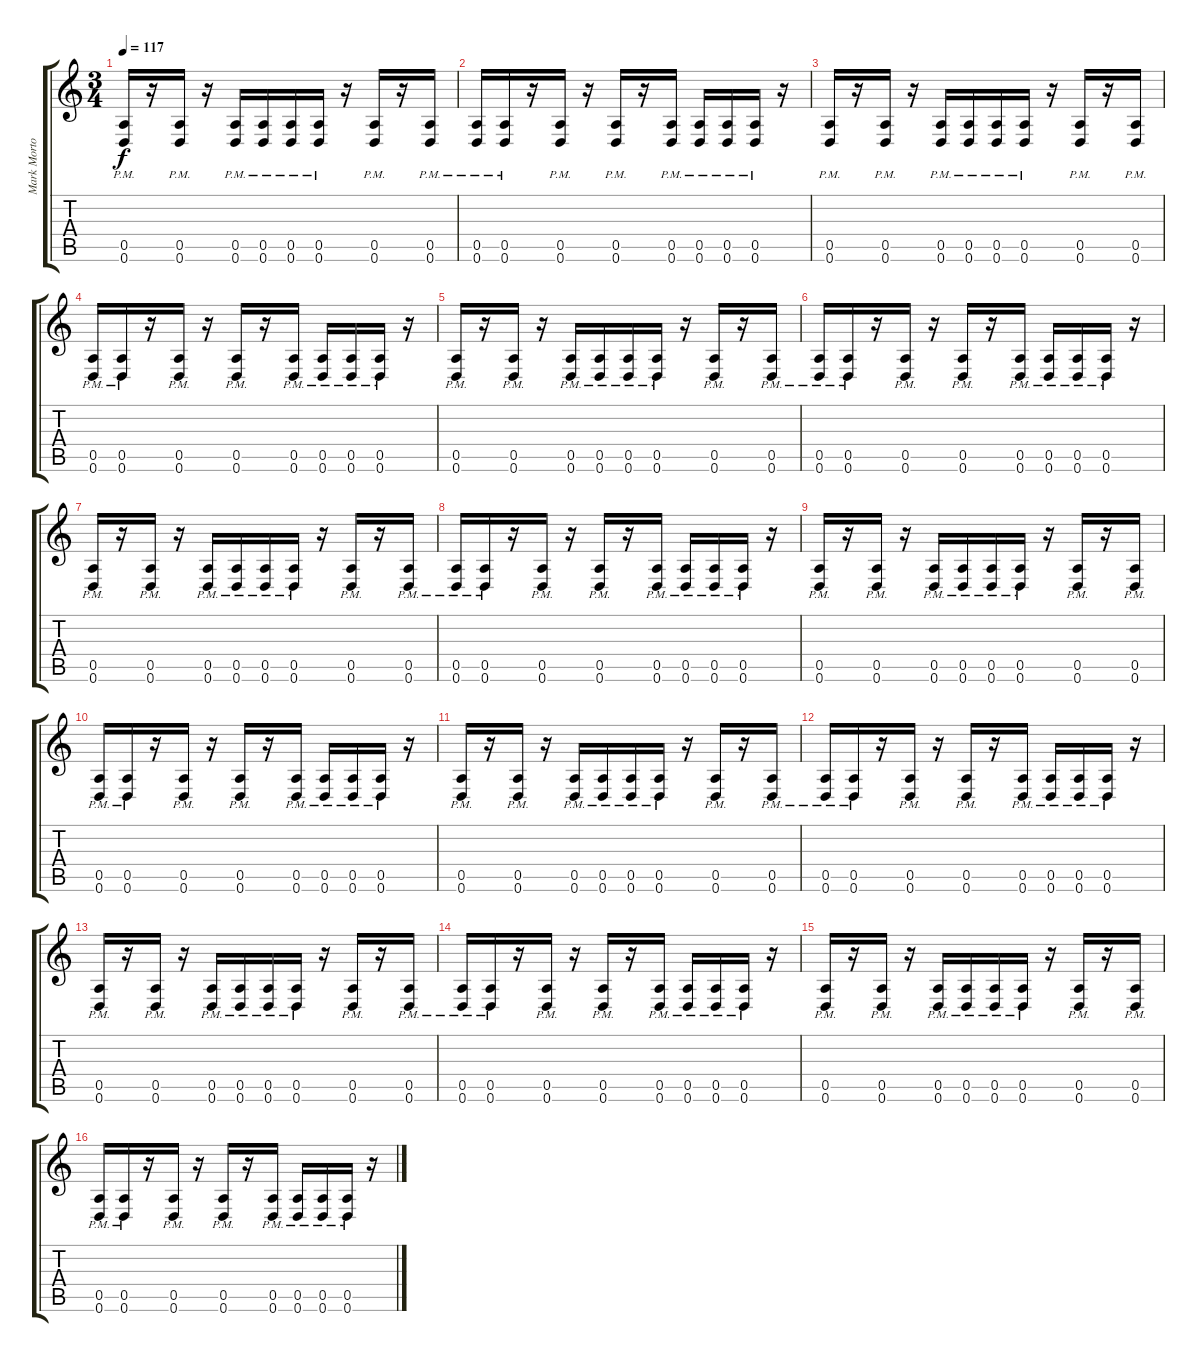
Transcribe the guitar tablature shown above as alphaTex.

\track ("Mark Morton" "Mark Morto") {instrument distortionguitar}
\staff {score tabs}
\tuning (E4 B3 G3 D3 A2 D2) {hide}
\ts (3 4)
\tempo 117
\clef g2
\ks c
(0.5{pm} 0.6{pm}).16{dy f} r.16 (0.5{pm} 0.6{pm}).16 r.16 (0.5{pm} 0.6{pm}).16 (0.5{pm} 0.6{pm}).16 (0.5{pm} 0.6{pm}).16 (0.5{pm} 0.6{pm}).16 r.16 (0.5{pm} 0.6{pm}).16 r.16 (0.5{pm} 0.6{pm}).16 |
(0.5{pm} 0.6{pm}).16 (0.5{pm} 0.6{pm}).16 r.16 (0.5{pm} 0.6{pm}).16 r.16 (0.5{pm} 0.6{pm}).16 r.16 (0.5{pm} 0.6{pm}).16 (0.5{pm} 0.6{pm}).16 (0.5{pm} 0.6{pm}).16 (0.5{pm} 0.6{pm}).16 r.16 |
(0.5{pm} 0.6{pm}).16 r.16 (0.5{pm} 0.6{pm}).16 r.16 (0.5{pm} 0.6{pm}).16 (0.5{pm} 0.6{pm}).16 (0.5{pm} 0.6{pm}).16 (0.5{pm} 0.6{pm}).16 r.16 (0.5{pm} 0.6{pm}).16 r.16 (0.5{pm} 0.6{pm}).16 |
(0.5{pm} 0.6{pm}).16 (0.5{pm} 0.6{pm}).16 r.16 (0.5{pm} 0.6{pm}).16 r.16 (0.5{pm} 0.6{pm}).16 r.16 (0.5{pm} 0.6{pm}).16 (0.5{pm} 0.6{pm}).16 (0.5{pm} 0.6{pm}).16 (0.5{pm} 0.6{pm}).16 r.16 |
(0.5{pm} 0.6{pm}).16 r.16 (0.5{pm} 0.6{pm}).16 r.16 (0.5{pm} 0.6{pm}).16 (0.5{pm} 0.6{pm}).16 (0.5{pm} 0.6{pm}).16 (0.5{pm} 0.6{pm}).16 r.16 (0.5{pm} 0.6{pm}).16 r.16 (0.5{pm} 0.6{pm}).16 |
(0.5{pm} 0.6{pm}).16 (0.5{pm} 0.6{pm}).16 r.16 (0.5{pm} 0.6{pm}).16 r.16 (0.5{pm} 0.6{pm}).16 r.16 (0.5{pm} 0.6{pm}).16 (0.5{pm} 0.6{pm}).16 (0.5{pm} 0.6{pm}).16 (0.5{pm} 0.6{pm}).16 r.16 |
(0.5{pm} 0.6{pm}).16 r.16 (0.5{pm} 0.6{pm}).16 r.16 (0.5{pm} 0.6{pm}).16 (0.5{pm} 0.6{pm}).16 (0.5{pm} 0.6{pm}).16 (0.5{pm} 0.6{pm}).16 r.16 (0.5{pm} 0.6{pm}).16 r.16 (0.5{pm} 0.6{pm}).16 |
(0.5{pm} 0.6{pm}).16 (0.5{pm} 0.6{pm}).16 r.16 (0.5{pm} 0.6{pm}).16 r.16 (0.5{pm} 0.6{pm}).16 r.16 (0.5{pm} 0.6{pm}).16 (0.5{pm} 0.6{pm}).16 (0.5{pm} 0.6{pm}).16 (0.5{pm} 0.6{pm}).16 r.16 |
(0.5{pm} 0.6{pm}).16 r.16 (0.5{pm} 0.6{pm}).16 r.16 (0.5{pm} 0.6{pm}).16 (0.5{pm} 0.6{pm}).16 (0.5{pm} 0.6{pm}).16 (0.5{pm} 0.6{pm}).16 r.16 (0.5{pm} 0.6{pm}).16 r.16 (0.5{pm} 0.6{pm}).16 |
(0.5{pm} 0.6{pm}).16 (0.5{pm} 0.6{pm}).16 r.16 (0.5{pm} 0.6{pm}).16 r.16 (0.5{pm} 0.6{pm}).16 r.16 (0.5{pm} 0.6{pm}).16 (0.5{pm} 0.6{pm}).16 (0.5{pm} 0.6{pm}).16 (0.5{pm} 0.6{pm}).16 r.16 |
(0.5{pm} 0.6{pm}).16 r.16 (0.5{pm} 0.6{pm}).16 r.16 (0.5{pm} 0.6{pm}).16 (0.5{pm} 0.6{pm}).16 (0.5{pm} 0.6{pm}).16 (0.5{pm} 0.6{pm}).16 r.16 (0.5{pm} 0.6{pm}).16 r.16 (0.5{pm} 0.6{pm}).16 |
(0.5{pm} 0.6{pm}).16 (0.5{pm} 0.6{pm}).16 r.16 (0.5{pm} 0.6{pm}).16 r.16 (0.5{pm} 0.6{pm}).16 r.16 (0.5{pm} 0.6{pm}).16 (0.5{pm} 0.6{pm}).16 (0.5{pm} 0.6{pm}).16 (0.5{pm} 0.6{pm}).16 r.16 |
(0.5{pm} 0.6{pm}).16 r.16 (0.5{pm} 0.6{pm}).16 r.16 (0.5{pm} 0.6{pm}).16 (0.5{pm} 0.6{pm}).16 (0.5{pm} 0.6{pm}).16 (0.5{pm} 0.6{pm}).16 r.16 (0.5{pm} 0.6{pm}).16 r.16 (0.5{pm} 0.6{pm}).16 |
(0.5{pm} 0.6{pm}).16 (0.5{pm} 0.6{pm}).16 r.16 (0.5{pm} 0.6{pm}).16 r.16 (0.5{pm} 0.6{pm}).16 r.16 (0.5{pm} 0.6{pm}).16 (0.5{pm} 0.6{pm}).16 (0.5{pm} 0.6{pm}).16 (0.5{pm} 0.6{pm}).16 r.16 |
(0.5{pm} 0.6{pm}).16 r.16 (0.5{pm} 0.6{pm}).16 r.16 (0.5{pm} 0.6{pm}).16 (0.5{pm} 0.6{pm}).16 (0.5{pm} 0.6{pm}).16 (0.5{pm} 0.6{pm}).16 r.16 (0.5{pm} 0.6{pm}).16 r.16 (0.5{pm} 0.6{pm}).16 |
(0.5{pm} 0.6{pm}).16 (0.5{pm} 0.6{pm}).16 r.16 (0.5{pm} 0.6{pm}).16 r.16 (0.5{pm} 0.6{pm}).16 r.16 (0.5{pm} 0.6{pm}).16 (0.5{pm} 0.6{pm}).16 (0.5{pm} 0.6{pm}).16 (0.5{pm} 0.6{pm}).16 r.16
